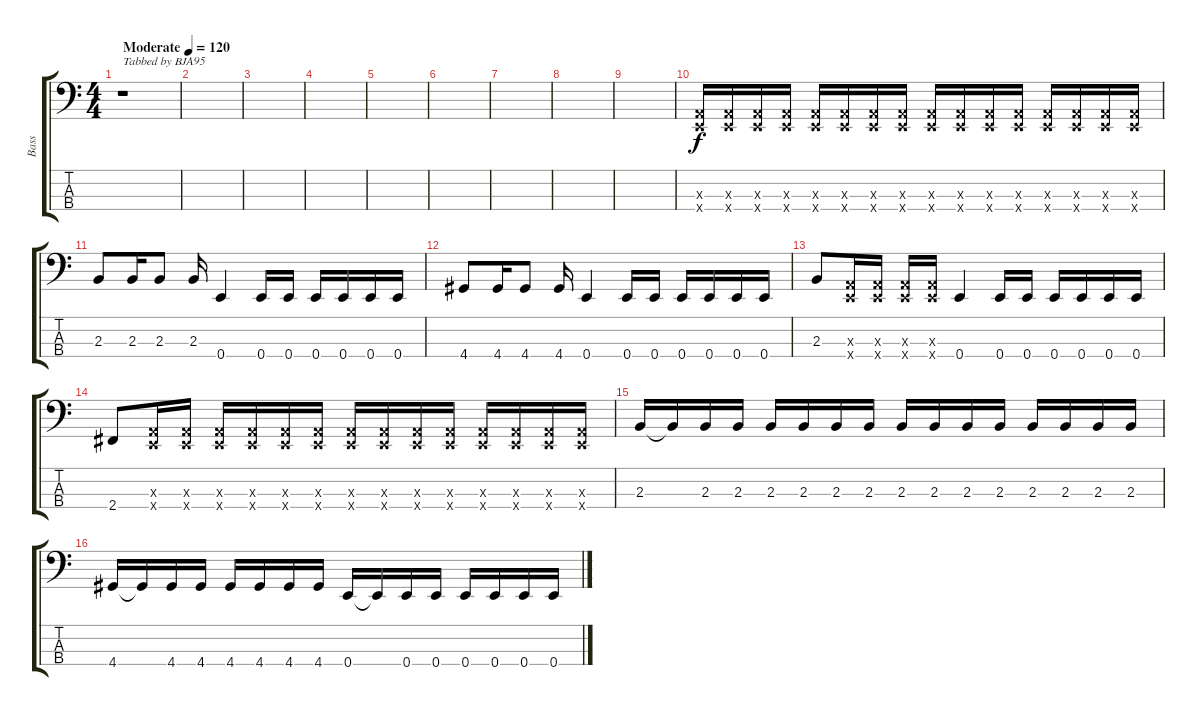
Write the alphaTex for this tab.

\track ("Bass" "Bass") {instrument electricbasspick}
\staff {score tabs}
\tuning (G2 D2 A1 E1) {hide}
\ts (4 4)
\tempo (120 "Moderate")
\clef f4
\ks c
r.1{txt "Tabbed by BJA95" dy f instrument electricbasspick} |
|
|
|
|
|
|
|
|
(0.3{x} 0.4{x}).16 (0.3{x} 0.4{x}).16 (0.3{x} 0.4{x}).16 (0.3{x} 0.4{x}).16 (0.3{x} 0.4{x}).16 (0.3{x} 0.4{x}).16 (0.3{x} 0.4{x}).16 (0.3{x} 0.4{x}).16 (0.3{x} 0.4{x}).16 (0.3{x} 0.4{x}).16 (0.3{x} 0.4{x}).16 (0.3{x} 0.4{x}).16 (0.3{x} 0.4{x}).16 (0.3{x} 0.4{x}).16 (0.3{x} 0.4{x}).16 (0.3{x} 0.4{x}).16 |
2.3.8 2.3.16 2.3.8 2.3.16 0.4.4 0.4.16 0.4.16 0.4.16 0.4.16 0.4.16 0.4.16 |
4.4.8 4.4.16 4.4.8 4.4.16 0.4.4 0.4.16 0.4.16 0.4.16 0.4.16 0.4.16 0.4.16 |
2.3.8 (0.3{x} 0.4{x}).16 (0.3{x} 0.4{x}).16 (0.3{x} 0.4{x}).16 (0.3{x} 0.4{x}).16 0.4.4 0.4.16 0.4.16 0.4.16 0.4.16 0.4.16 0.4.16 |
2.4.8 (0.3{x} 0.4{x}).16 (0.3{x} 0.4{x}).16 (0.3{x} 0.4{x}).16 (0.3{x} 0.4{x}).16 (0.3{x} 0.4{x}).16 (0.3{x} 0.4{x}).16 (0.3{x} 0.4{x}).16 (0.3{x} 0.4{x}).16 (0.3{x} 0.4{x}).16 (0.3{x} 0.4{x}).16 (0.3{x} 0.4{x}).16 (0.3{x} 0.4{x}).16 (0.3{x} 0.4{x}).16 (0.3{x} 0.4{x}).16 |
2.3.16 2.3{t}.16 2.3.16 2.3.16 2.3.16 2.3.16 2.3.16 2.3.16 2.3.16 2.3.16 2.3.16 2.3.16 2.3.16 2.3.16 2.3.16 2.3.16 |
4.4.16 4.4{t}.16 4.4.16 4.4.16 4.4.16 4.4.16 4.4.16 4.4.16 0.4.16 0.4{t}.16 0.4.16 0.4.16 0.4.16 0.4.16 0.4.16 0.4.16
